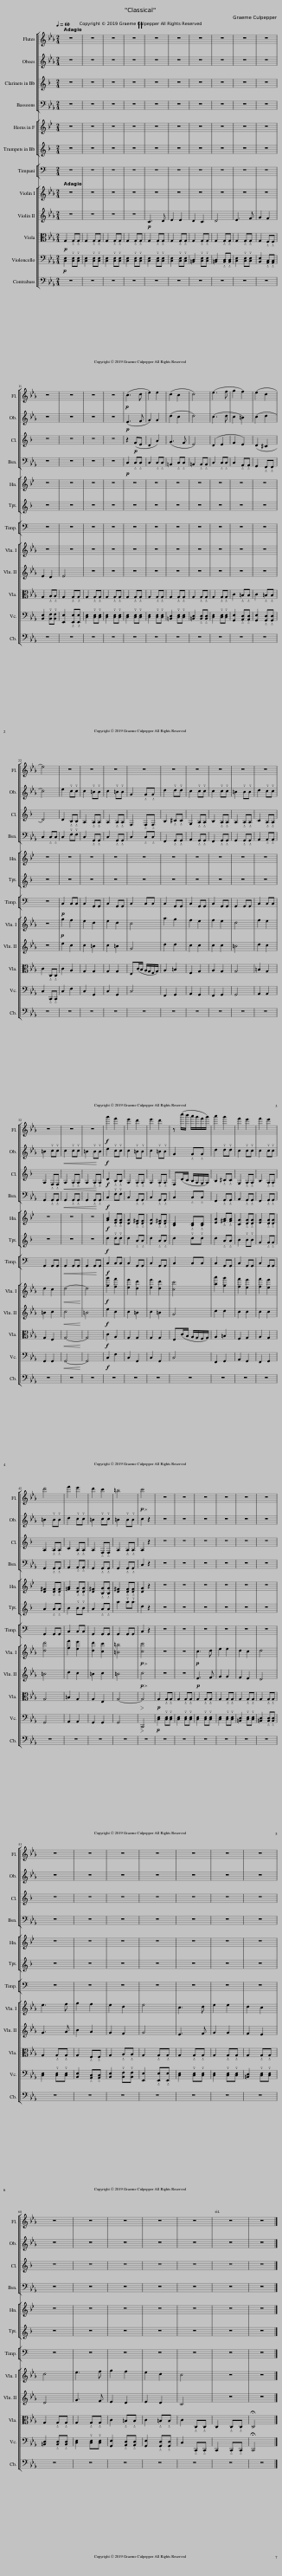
X:1
%%score [ 1 2 3 4 ] [ 5 6 ] 7 [ 8 9 10 11 ]
L:1/8
Q:1/4=60
M:2/4
I:linebreak $
K:Cmin
V:1 treble
V:2 treble
V:3 treble transpose=-2
V:4 bass
V:5 treble transpose=-7
V:6 treble transpose=-2
V:7 bass
V:8 treble
V:9 treble
V:10 alto
V:11 bass
V:1
 z4 | z4 | z4 | z4 | z4 | %5
 z4 | z4 | z4 | z4 | z4 |$ %10
 z4 | z4 | z4 | z4 |!p! (c3 d | %15
 e2) e2 | (d2 c2 | d4) | (e3 f | g2 f2) | %20
 (e2 d2 |$ e4) | z4 | z4 | z4 | %25
 z4 | z4 | z4 | z4 | z4 | %30
 z4 |$ z4 | z4 | z4 |!f! g'2 f'2 | %35
 e'2 d'2 | e'2 d'2 | z (c''/b'/ a'/g'/f'/g'/) | a'2 g'2 | f'2 e'2 | %40
 f'2 e'2 |$ d'4 | f'2 e'2 | d'2 c'2 | =b4 | %45
!p!!>(! c'4!>)! | z4 | z4 | z4 | z4 | %50
 z4 | z4 |$ z4 | z4 | z4 | %55
 z4 | z4 | z4 | z4 |$ z4 | %60
 z4 | z4 | z4 | z4 | z4 | %65
 z4 |] %66
V:2
 z4 | z4 | z4 | z4 | z4 | %5
 z4 | z4 | z4 | z4 | z4 |$ %10
 z4 | z4 | z4 | z4 |!p! (E3 F | %15
 G2) G2 | (d2 c2 | d4) | (c3 d | c2 =B2) | %20
 (c2 d2 |$ c4) | e2 !tenuto!.c!tenuto!.c | c2 !tenuto!.=B!tenuto!.B | c2 !tenuto!.=B!tenuto!.B | %25
 G2 !tenuto!.G!tenuto!.G | d2 !tenuto!.d!tenuto!.d | c2 !tenuto!.c!tenuto!.c | c2 !tenuto!.c!tenuto!.c | =B2 !tenuto!.B!tenuto!.B | %30
 d2 !tenuto!.c!tenuto!.c |$ =B2 !tenuto!.c!tenuto!.c |!<(! c2 !tenuto!.c!tenuto!.c | =B2 !tenuto!.B!<)!!tenuto!.B |!f! e2 !tenuto!.c!tenuto!.c | %35
 c2 !tenuto!.=B!tenuto!.B | c2 !tenuto!.=B!tenuto!.B | G2 !tenuto!.G!tenuto!.G | d2 !tenuto!.d!tenuto!.d | c2 !tenuto!.c!tenuto!.c | %40
 c2 !tenuto!.c!tenuto!.c |$ =B2 !tenuto!.B!tenuto!.B | d2 !tenuto!.c!tenuto!.c | =B2 !tenuto!.c!tenuto!.c | =B2 !tenuto!.B!tenuto!.B | %45
 c2 z2 | z4 | z4 | z4 | z4 | %50
 z4 | z4 |$ z4 | z4 | z4 | %55
 z4 | z4 | z4 | z4 |$ z4 | %60
 z4 | z4 | z4 | z4 | z4 | %65
 z4 |] %66
V:3
[K:Dmin] z4 | z4 | z4 | z4 | z4 | %5
 z4 | z4 | z4 | z4 | z4 |$ %10
 z4 | z4 | z4 | z4 | z2!p! (FE | %15
 D2 A2) | (G3 F | E4) | (D2 E2 | F2 E2) | %20
 (D2 ^C2 |$ D4) | D2 !tenuto!.B,!tenuto!.B, | A,2 !tenuto!.A,!tenuto!.A, | A,2 !tenuto!.A,!tenuto!.A, | %25
 F,2 !tenuto!.F,!tenuto!.F, | B,2 !tenuto!.^C!tenuto!.C | G,2 !tenuto!.A,!tenuto!.A, | B,2 !tenuto!.A,!tenuto!.A, | A,2 !tenuto!.A,!tenuto!.A, | %30
 C2 !tenuto!.A,!tenuto!.A, |$ A,2 !tenuto!.F,!tenuto!.F, |!<(! A,2 !tenuto!.A,!tenuto!.A, | A,2 !tenuto!.A,!<)!!tenuto!.A, |!f! D2 !tenuto!.B,!tenuto!.B, | %35
 A,2 !tenuto!.A,!tenuto!.A, | A,2 !tenuto!.A,!tenuto!.A, | F,(D/C/ B,/A,/G,/A,/) | B,2 !tenuto!.^C!tenuto!.C | G,2 !tenuto!.A,!tenuto!.A, | %40
 B,2 !tenuto!.A,!tenuto!.A, |$ A,2 !tenuto!.A,!tenuto!.A, | C2 !tenuto!.A,!tenuto!.A, | A,2 !tenuto!.F,!tenuto!.F, | A,2 !tenuto!.A,!tenuto!.A, | %45
 A,2 z2 | z4 | z4 | z4 | z4 | %50
 z4 | z4 |$ z4 | z4 | z4 | %55
 z4 | z4 | z4 | z4 |$ z4 | %60
 z4 | z4 | z4 | z4 | z4 | %65
 z4 |] %66
V:4
 z4 | z4 | z4 | z4 | z4 | %5
 z4 | z4 | z4 | z4 | z4 |$ %10
 z4 | z4 | z4 | z4 |!p! C,2 !tenuto!.C,!tenuto!.C, | %15
 C,2 !tenuto!.C,!tenuto!.C, | =B,,2 !tenuto!.C,!tenuto!.C, | =B,,2 !tenuto!.B,,!tenuto!.B,, | C,2 !tenuto!.C,!tenuto!.C, | C,2 !tenuto!.A,,!tenuto!.A,, | %20
 G,,2 !tenuto!.F,,!tenuto!.F,, |$ C,2 !tenuto!.C,!tenuto!.C, | C,2 !tenuto!.F,!tenuto!.F, | C,2 !tenuto!.G,,!tenuto!.G,, | C,2 !tenuto!.G,,!tenuto!.G,, | %25
 C,2 !tenuto!.C,!tenuto!.C, | F,,2 !tenuto!.G,,!tenuto!.G,, | A,,2 !tenuto!.G,,!tenuto!.G,, | F,,2 !tenuto!.G,,!tenuto!.G,, | G,,2 !tenuto!.G,,!tenuto!.G,, | %30
 A,,2 !tenuto!.A,,!tenuto!.A,, |$ G,,2 !tenuto!.G,,!tenuto!.G,, |!<(! G,,2 !tenuto!.G,,!tenuto!.G,, | G,,2 !tenuto!.G,,!<)!!tenuto!.G,, |!f! C,2 !tenuto!.F,!tenuto!.F, | %35
 C,2 !tenuto!.G,,!tenuto!.G,, | C,2 !tenuto!.G,,!tenuto!.G,, | C,2 !tenuto!.C,!tenuto!.C, | F,,2 !tenuto!.G,,!tenuto!.G,, | A,,2 !tenuto!.G,,!tenuto!.G,, | %40
 F,,2 !tenuto!.G,,!tenuto!.G,, |$ G,,2 !tenuto!.G,,!tenuto!.G,, | A,,2 !tenuto!.A,,!tenuto!.A,, | G,,2 !tenuto!.G,,!tenuto!.G,, | G,,2 !tenuto!.G,,!tenuto!.G,, | %45
 C,2 z2 | z4 | z4 | z4 | z4 | %50
 z4 | z4 |$ z4 | z4 | z4 | %55
 z4 | z4 | z4 | z4 |$ z4 | %60
 z4 | z4 | z4 | z4 | z4 | %65
 z4 |] %66
V:5
[K:Gmin] z4 | z4 | z4 | z4 | z4 | %5
 z4 | z4 | z4 | z4 | z4 |$ %10
 z4 | z4 | z4 | z4 | z4 | %15
 z4 | z4 | z4 | z4 | z4 | %20
 z4 |$ z4 | z4 | z4 | z4 | %25
 z4 | z4 | z4 | z4 | z4 | %30
 z4 |$ z4 | z4 | z4 |!f! [GB]2 !tenuto!.[EG]!tenuto!.[EG] | %35
 [DG]2 !tenuto!.[D^F]!tenuto!.[DF] | [DG]2 !tenuto!.[D^F]!tenuto!.[DF] | [B,D]2 !tenuto!.[B,D]!tenuto!.[B,D] | [EA]2 !tenuto!.[^FA]!tenuto!.[FA] | [CG]2 !tenuto!.[DG]!tenuto!.[DG] | %40
 [EG]2 !tenuto!.[DG]!tenuto!.[DG] |$ [D^F]2 !tenuto!.[DF]!tenuto!.[DF] | [=FA]2 !tenuto!.[DG]!tenuto!.[DG] | [D^F]2 !tenuto!.[B,G]!tenuto!.[B,G] | [D^F]2 !tenuto!.[DF]!tenuto!.[DF] | %45
 [DG]2 z2 | z4 | z4 | z4 | z4 | %50
 z4 | z4 |$ z4 | z4 | z4 | %55
 z4 | z4 | z4 | z4 |$ z4 | %60
 z4 | z4 | z4 | z4 | z4 | %65
 z4 |] %66
V:6
[K:Dmin] z4 | z4 | z4 | z4 | z4 | %5
 z4 | z4 | z4 | z4 | z4 |$ %10
 z4 | z4 | z4 | z4 | z4 | %15
 z4 | z4 | z4 | z4 | z4 | %20
 z4 |$ z4 | z4 | z4 | z4 | %25
 z4 | z4 | z4 | z4 | z4 | %30
 z4 |$ z4 | z4 | z4 |!f! d2 !tenuto!.d!tenuto!.d | %35
 d2 !tenuto!.A!tenuto!.A | d2 !tenuto!.A!tenuto!.A | d2 !tenuto!.d!tenuto!.d | d2 !tenuto!.A!tenuto!.A | B2 !tenuto!.B!tenuto!.B | %40
 G2 !tenuto!.G!tenuto!.G |$ A2 !tenuto!.A!tenuto!.A | B2 !tenuto!.B!tenuto!.B | A2 !tenuto!.A!tenuto!.A | a2 !tenuto!.a!tenuto!.a | %45
 d2 z2 | z4 | z4 | z4 | z4 | %50
 z4 | z4 |$ z4 | z4 | z4 | %55
 z4 | z4 | z4 | z4 |$ z4 | %60
 z4 | z4 | z4 | z4 | z4 | %65
 z4 |] %66
V:7
[K:C] z4 | z4 | z4 | z4 | z4 | %5
 z4 | z4 | z4 | z4 | z4 |$ %10
 z4 | z4 | z4 | z4 | z4 | %15
 z4 | z4 | z4 | z4 | z4 | %20
 z4 |$ z4 |!p! C,2 C,C, | C,2 G,,G,, | C,2 G,,G,, | %25
 C,2 C,C, | C,2 G,,G,, | C,2 G,,G,, | C,2 G,,G,, | G,,2 G,,G,, | %30
 C,2 C,C, |$ G,,2 G,,G,, |!<(! G,,2 G,,G,, | G,,2 G,,!<)!G,, |!f! C,2 C,C, | %35
 C,2 G,,G,, | C,2 G,,G,, | C,2 C,C, | C,2 G,,G,, | C,2 G,,G,, | %40
 C,2 G,,G,, |$ G,,2 G,,G,, | C,2 C,C, | G,,2 G,,G,, | G,,2 G,,G,, | %45
 C,2 z2 | z4 | z4 | z4 | z4 | %50
 z4 | z4 |$ z4 | z4 | z4 | %55
 z4 | z4 | z4 | z4 |$ z4 | %60
 z4 | z4 | z4 | z4 | z4 | %65
 z4 |] %66
V:8
 z4 | z4 | z4 | z4 | z4 | %5
 z4 | z4 | z4 | z4 | z4 |$ %10
 z4 | z4 | z4 | z4 | z4 | %15
 z4 | z4 | z4 | z4 | z4 | %20
 z4 |$ z4 |!p! g2 f2 | e2 d2 | e2 d2 | %25
 c4 | a2 g2 | f2 e2 | f2 e2 | d4 | %30
 f2 e2 |$ d2 c2 |!<(! d4-!<)! | d4 |!f! [gg']2 [ff']2 | %35
 [ee']2 [dd']2 | [ee']2 [dd']2 | [cc']4 | [aa']2 [gg']2 | [ff']2 [ee']2 | %40
 [ff']2 [ee']2 |$ [dd']4 | [ff']2 [ee']2 | [dd']2 [cc']2 | [=B=b]4 | %45
!p!!>(! [cc']4!>)! | z4 | z4 |!p! c3 d | e2 e2 | %50
 d2 c2 | d4 |$ e3 f | g2 f2 | e2 d2 | %55
 e4 | c3 d | e2 e2 | d2 c2 |$ d4 | %60
 e3 f | g2 f2 | e2 d2 | c4 | z4 | %65
 z4 |] %66
V:9
 z4 | z4 | z4 | z4 |!p! C3 D | %5
 E2 E2 | D2 C2 | D4 | E3 F | G2 F2 |$ %10
 E2 D2 | E4 | z4 | z4 | z4 | %15
 z4 | z4 | z4 | z4 | z4 | %20
 z4 |$ z4 | e2 c2 | c2 =B2 | c2 =B2 | %25
 G4 | d2 d2 | c2 c2 | c2 c2 | =B4 | %30
 d2 c2 |$ =B2 c2 |!<(! c4!<)! | =B4 |!f! e2 c2 | %35
 c2 =B2 | c2 =B2 | G4 | d2 d2 | c2 c2 | %40
 c2 c2 |$ =B4 | d2 c2 | =B2 c2 | =B4 | %45
!p!!>(! c4!>)! | z4 | z4 |!p! E3 F | G2 G2 | %50
 F2 E2 | D4 |$ G3 A | B2 A2 | G2 F2 | %55
 G4 | E3 F | G2 G2 | F2 E2 |$ D4 | %60
 G3 F | E2 D2 | E2 D2 | C4 | z4 | %65
 z4 |] %66
V:10
!p! G,2 !tenuto!.G,!tenuto!.G, | G,2 !tenuto!.G,!tenuto!.G, | G,2 !tenuto!.G,!tenuto!.G, | G,2 !tenuto!.G,!tenuto!.G, | G,2 !tenuto!.G,!tenuto!.G, | %5
 G,2 !tenuto!.G,!tenuto!.G, | G,2 !tenuto!.G,!tenuto!.G, | G,2 !tenuto!.G,!tenuto!.G, | G,2 !tenuto!.G,!tenuto!.G, | G,2 !tenuto!.F,!tenuto!.F, |$ %10
 G,2 !tenuto!.A,!tenuto!.A, | G,2 !tenuto!.G,!tenuto!.G, | G,2 !tenuto!.G,!tenuto!.G, | G,2 !tenuto!.G,!tenuto!.G, | G,2 !tenuto!.G,!tenuto!.G, | %15
 G,2 !tenuto!.G,!tenuto!.G, | G,2 !tenuto!.G,!tenuto!.G, | G,2 !tenuto!.G,!tenuto!.G, | G,2 !tenuto!.G,!tenuto!.G, | C2 !tenuto!.=B,!tenuto!.B, | %20
 C2 !tenuto!.=B,!tenuto!.B, |$ C2 !tenuto!.C,!tenuto!.C, | C2 A,2 | G,2 G,2 | G,2 G,2 | %25
 E,(C/B,/ A,/G,/F,/G,/) | A,2 =B,2 | F,2 G,2 | A,2 G,2 | G,4 | %30
 =B,2 G,2 |$ G,2 E,2 |!<(! G,4-!<)! | G,4 |!f! C2 A,2 | %35
 G,2 G,2 | G,2 G,2 | E,(C/B,/ A,/G,/F,/G,/) | A,2 =B,2 | F,2 G,2 | %40
 A,2 G,2 |$ G,4 | =B,2 G,2 | G,2 E,2 | G,4- | %45
!>(! G,4!>)! |!p! G,2 !tenuto!.G,!tenuto!.G, | G,2 !tenuto!.G,!tenuto!.G, | G,2 !tenuto!.G,!tenuto!.G, | G,2 !tenuto!.G,!tenuto!.G, | %50
 G,2 !tenuto!.G,!tenuto!.G, | G,2 !tenuto!.G,!tenuto!.G, |$ G,2 !tenuto!.G,!tenuto!.G, | G,2 !tenuto!.F,!tenuto!.F, | G,2 !tenuto!.A,!tenuto!.A, | %55
 G,2 !tenuto!.G,!tenuto!.G, | G,2 !tenuto!.G,!tenuto!.G, | G,2 !tenuto!.G,!tenuto!.G, | G,2 !tenuto!.G,!tenuto!.G, |$ G,2 !tenuto!.G,!tenuto!.G, | %60
 G,2 !tenuto!.G,!tenuto!.G, | C2 !tenuto!.=B,!tenuto!.B, | C2 !tenuto!.=B,!tenuto!.B, | C2 !tenuto!.C,!tenuto!.C, | C,2 !tenuto!.C,!tenuto!.C, | %65
 !fermata!C,4 |] %66
V:11
!p! [C,E,]2 !tenuto!.[C,E,]!tenuto!.[C,E,] | [C,E,]2 !tenuto!.[C,E,]!tenuto!.[C,E,] | [C,E,]2 !tenuto!.[C,E,]!tenuto!.[C,E,] | [C,E,]2 !tenuto!.[C,E,]!tenuto!.[C,E,] | [C,E,]2 !tenuto!.[C,E,]!tenuto!.[C,E,] | %5
 [C,E,]2 !tenuto!.[C,E,]!tenuto!.[C,E,] | [=B,,D,]2 !tenuto!.[C,E,]!tenuto!.[C,E,] | [=B,,D,]2 !tenuto!.[B,,D,]!tenuto!.[B,,D,] | [C,E,]2 !tenuto!.[C,E,]!tenuto!.[C,E,] | [B,,E,]2 !tenuto!.[A,,C,]!tenuto!.[A,,C,] |$ %10
 [B,,E,]2 !tenuto!.[B,,F,]!tenuto!.[B,,F,] | [E,,E,]2 !tenuto!.[E,,E,]!tenuto!.[E,,E,] | [C,E,]2 !tenuto!.[C,E,]!tenuto!.[C,E,] | [C,E,]2 !tenuto!.[C,E,]!tenuto!.[C,E,] | [C,E,]2 !tenuto!.[C,E,]!tenuto!.[C,E,] | %15
 [C,E,]2 !tenuto!.[C,E,]!tenuto!.[C,E,] | [=B,,D,]2 !tenuto!.[C,E,]!tenuto!.[C,E,] | [=B,,D,]2 !tenuto!.[B,,D,]!tenuto!.[B,,D,] | [C,E,]2 !tenuto!.[C,E,]!tenuto!.[C,E,] | [G,,E,]2 !tenuto!.[A,,D,]!tenuto!.[A,,D,] | %20
 [G,,E,]2 !tenuto!.[G,,D,]!tenuto!.[G,,D,] |$ C,2 !tenuto!.C,,!tenuto!.C,, | C,2 F,2 | C,2 G,,2 | C,2 G,,2 | %25
 C,4 | F,,2 G,,2 | A,,2 G,,2 | F,,2 G,,2 | G,,4 | %30
 A,,2 A,,2 |$ G,,2 G,,2 |!<(! G,,4-!<)! | G,,4 |!f! C,2 F,2 | %35
 C,2 G,,2 | C,2 G,,2 | C,4 | F,,2 G,,2 | A,,2 G,,2 | %40
 F,,2 G,,2 |$ G,,4 | A,,2 A,,2 | G,,2 G,,2 | G,,4 | %45
!>(! C,,4!>)! |!p! [C,E,]2 !tenuto!.[C,E,]!tenuto!.[C,E,] | [C,E,]2 !tenuto!.[C,E,]!tenuto!.[C,E,] | [C,E,]2 !tenuto!.[C,E,]!tenuto!.[C,E,] | [C,E,]2 !tenuto!.[C,E,]!tenuto!.[C,E,] | %50
 [=B,,D,]2 !tenuto!.[C,E,]!tenuto!.[C,E,] | [=B,,D,]2 !tenuto!.[B,,D,]!tenuto!.[B,,D,] |$ [C,E,]2 !tenuto!.[C,E,]!tenuto!.[C,E,] | [B,,E,]2 !tenuto!.[A,,C,]!tenuto!.[A,,C,] | [B,,E,]2 !tenuto!.[B,,F,]!tenuto!.[B,,F,] | %55
 [E,,E,]2 !tenuto!.[E,,E,]!tenuto!.[E,,E,] | [C,E,]2 !tenuto!.[C,E,]!tenuto!.[C,E,] | [C,E,]2 !tenuto!.[C,E,]!tenuto!.[C,E,] | [=B,,D,]2 !tenuto!.[C,E,]!tenuto!.[C,E,] |$ [=B,,D,]2 !tenuto!.[B,,D,]!tenuto!.[B,,D,] | %60
 [C,E,]2 !tenuto!.[C,E,]!tenuto!.[C,E,] | [G,,E,]2 !tenuto!.[A,,D,]!tenuto!.[A,,D,] | [G,,E,]2 !tenuto!.[G,,D,]!tenuto!.[G,,D,] | C,2 !tenuto!.C,,!tenuto!.C,, | C,,2 !tenuto!.C,,!tenuto!.C,, | %65
 !fermata!C,,4 |] %66
